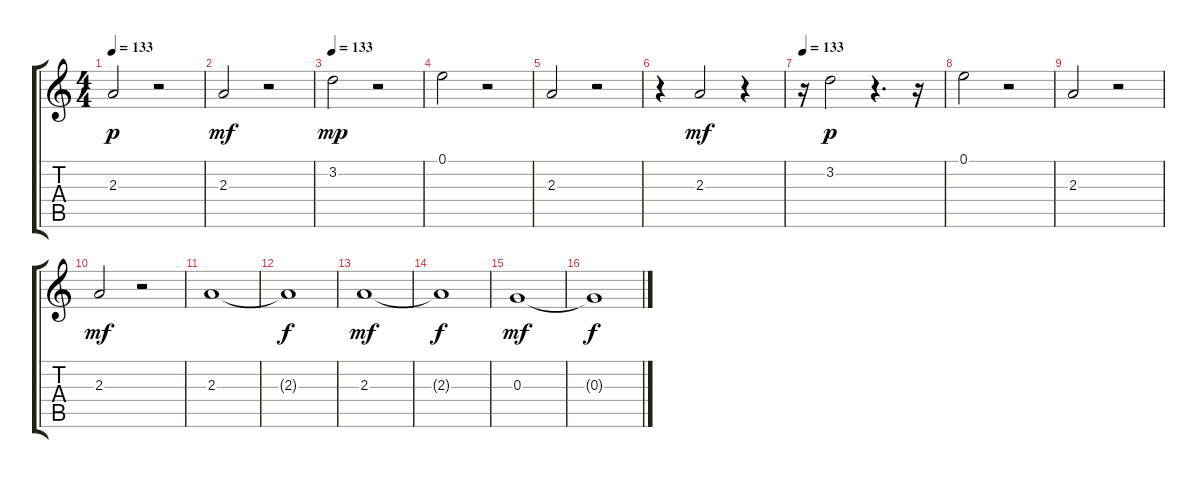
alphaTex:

\track "" {instrument electricbassfinger}
\staff {score tabs}
\tuning (E4 B3 G3 D3 A2 E2) {hide}
\ts (4 4)
\tempo 133
\clef g2
\ks c
2.3.2{dy p} r.2 |
2.3.2{dy mf} r.2 |
\tempo 133
3.2.2{dy mp} r.2 |
0.1.2 r.2 |
2.3.2 r.2 |
r.4 2.3.2{dy mf} r.4 |
\tempo 133
r.16 3.2.2{dy p} r.4{d} r.16 |
0.1.2 r.2 |
2.3.2 r.2 |
2.3.2{dy mf} r.2 |
2.3.1 |
2.3{t}.1{dy f} |
2.3.1{dy mf} |
2.3{t}.1{dy f} |
0.3.1{dy mf} |
0.3{t}.1{dy f}
